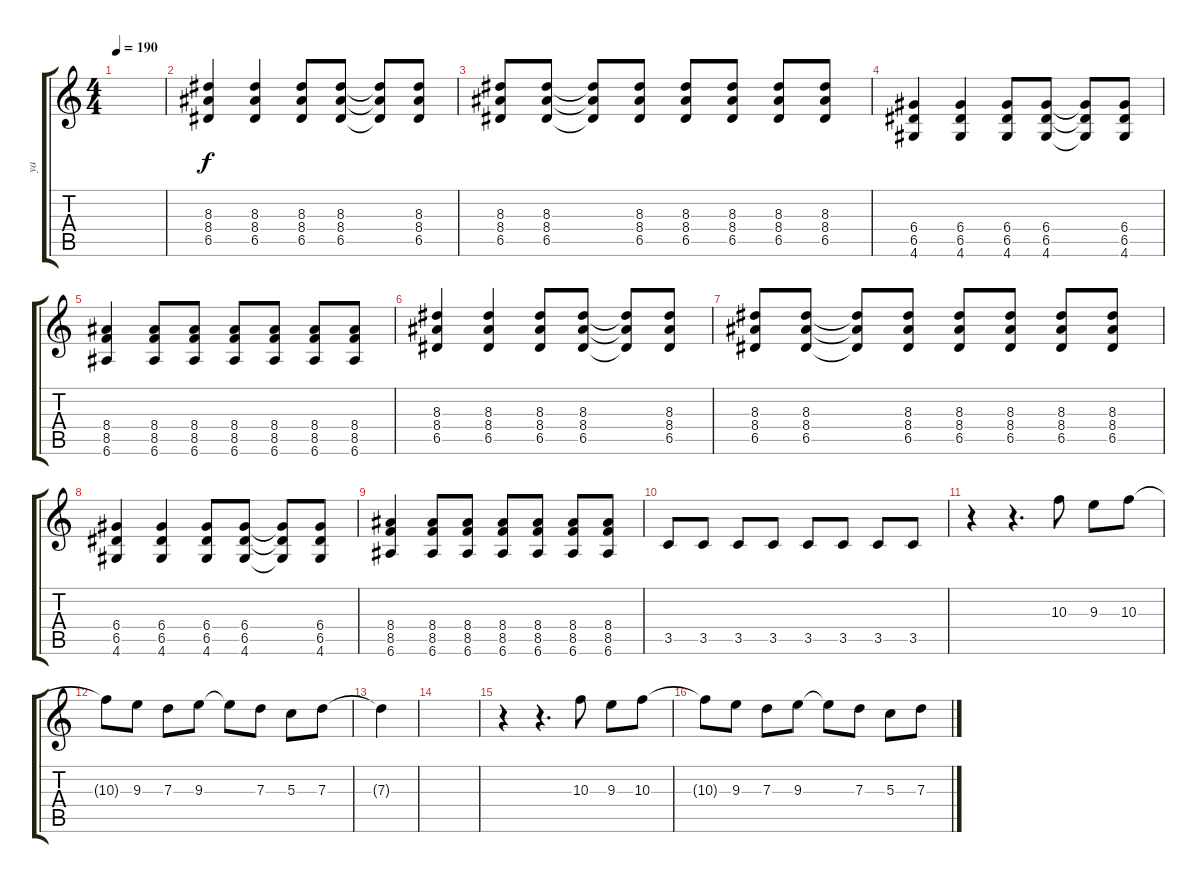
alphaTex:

\track ("ya" "ya") {instrument overdrivenguitar}
\staff {score tabs}
\tuning (E4 B3 G3 D3 A2 E2) {hide}
\ts (4 4)
\tempo 190
\clef g2
\ks c
|
(8.3 8.4 6.5).4 (8.3 8.4 6.5).4 (8.3 8.4 6.5).8 (8.3 8.4 6.5).8 (8.3{t} 8.4{t} 6.5{t}).8 (8.3 8.4 6.5).8 |
(8.3 8.4 6.5).8 (8.3 8.4 6.5).8 (8.3{t} 8.4{t} 6.5{t}).8 (8.3 8.4 6.5).8 (8.3 8.4 6.5).8 (8.3 8.4 6.5).8 (8.3 8.4 6.5).8 (8.3 8.4 6.5).8 |
(6.4 6.5 4.6).4 (6.4 6.5 4.6).4 (6.4 6.5 4.6).8 (6.4 6.5 4.6).8 (6.4{t} 6.5{t} 4.6{t}).8 (6.4 6.5 4.6).8 |
(8.4 8.5 6.6).4 (8.4 8.5 6.6).8 (8.4 8.5 6.6).8 (8.4 8.5 6.6).8 (8.4 8.5 6.6).8 (8.4 8.5 6.6).8 (8.4 8.5 6.6).8 |
(8.3 8.4 6.5).4 (8.3 8.4 6.5).4 (8.3 8.4 6.5).8 (8.3 8.4 6.5).8 (8.3{t} 8.4{t} 6.5{t}).8 (8.3 8.4 6.5).8 |
(8.3 8.4 6.5).8 (8.3 8.4 6.5).8 (8.3{t} 8.4{t} 6.5{t}).8 (8.3 8.4 6.5).8 (8.3 8.4 6.5).8 (8.3 8.4 6.5).8 (8.3 8.4 6.5).8 (8.3 8.4 6.5).8 |
(6.4 6.5 4.6).4 (6.4 6.5 4.6).4 (6.4 6.5 4.6).8 (6.4 6.5 4.6).8 (6.4{t} 6.5{t} 4.6{t}).8 (6.4 6.5 4.6).8 |
(8.4 8.5 6.6).4 (8.4 8.5 6.6).8 (8.4 8.5 6.6).8 (8.4 8.5 6.6).8 (8.4 8.5 6.6).8 (8.4 8.5 6.6).8 (8.4 8.5 6.6).8 |
3.5.8 3.5.8 3.5.8 3.5.8 3.5.8 3.5.8 3.5.8 3.5.8 |
r.4 r.4{d} 10.3.8 9.3.8 10.3.8 |
10.3{t}.8 9.3.8 7.3.8 9.3.8 9.3{t}.8 7.3.8 5.3.8 7.3.8 |
7.3{t}.4 |
|
r.4 r.4{d} 10.3.8 9.3.8 10.3.8 |
10.3{t}.8 9.3.8 7.3.8 9.3.8 9.3{t}.8 7.3.8 5.3.8 7.3.8
